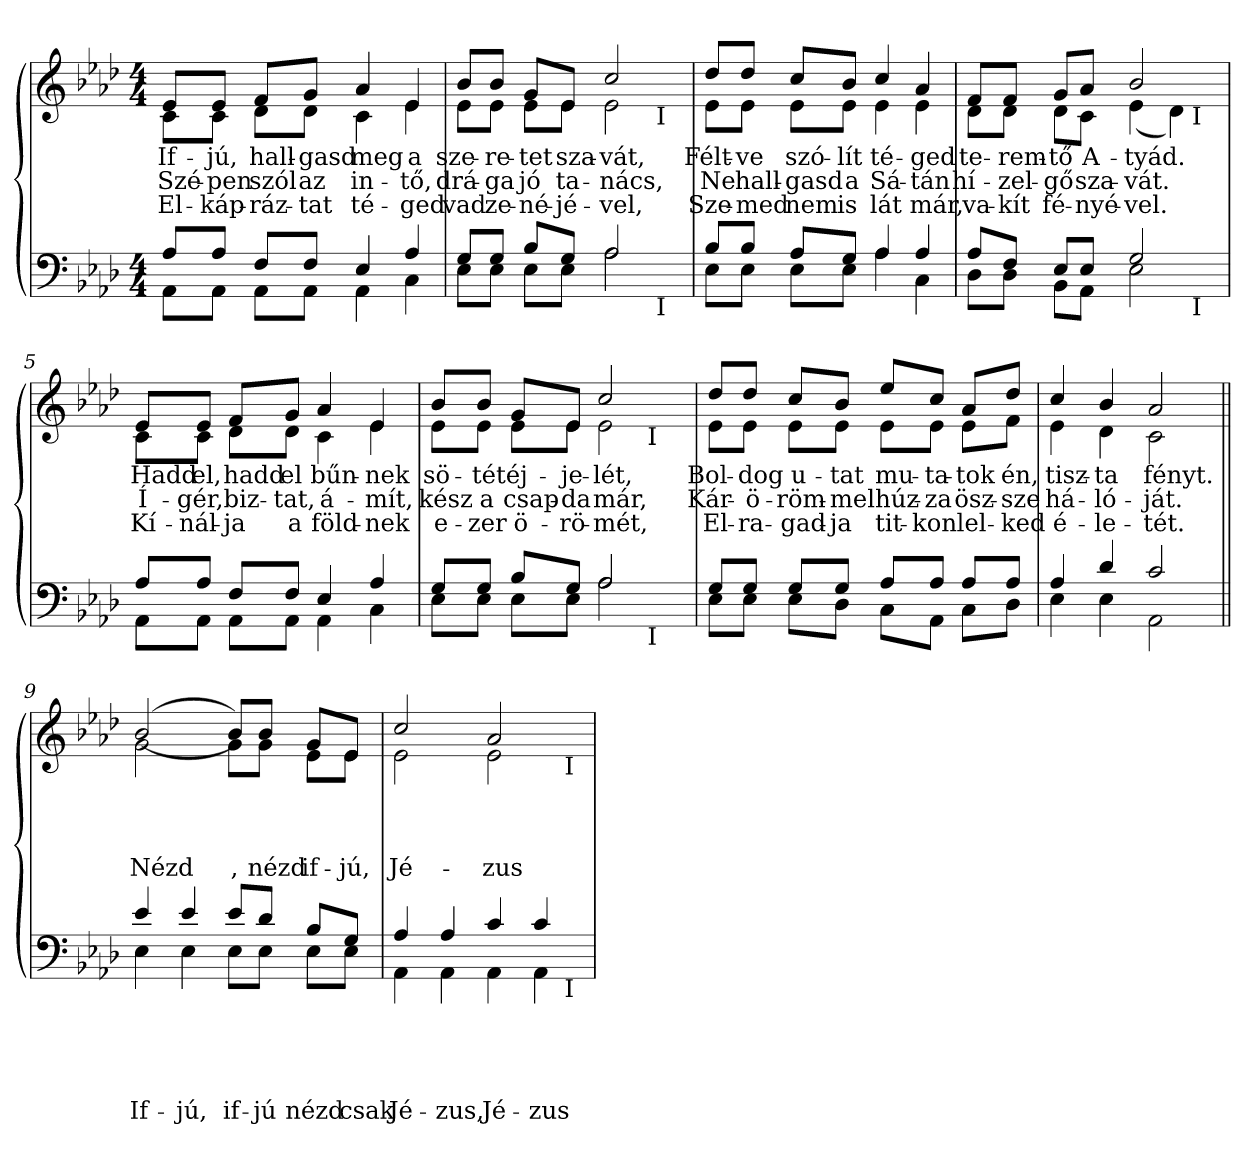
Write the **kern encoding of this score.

**kern	**text	**text	**text	**text	**text	**kern	**text	**text	**text	**text
*part2	*part2	*part2	*part2	*part2	*part2	*part1	*part1	*part1	*part1	*part1
*staff2	*staff2	*staff2	*staff2	*staff2	*staff2	*staff1	*staff1	*staff1	*staff1	*staff1
*clefF4	*	*	*	*	*	*clefG2	*	*	*	*
*k[b-e-a-d-]	*	*	*	*	*	*k[b-e-a-d-]	*	*	*	*
*A-:	*	*	*	*	*	*A-:	*	*	*	*
*M4/4	*	*	*	*	*	*M4/4	*	*	*	*
=1	=1	=1	=1	=1	=1	=1	=1	=1	=1	=1
*^	*	*	*	*	*	*	*	*	*	*
!	!	!	!	!	!	!	!LO:TX:a:B:t=piu mosso	!	!	!	!
!	!	!	!	!	!	!	!	!LO:LY:b	!LO:LY:b	!LO:LY:b	!
*	*	*	*	*	*	*	*^	*	*	*	*
8A-/L	8AA-\L	.	.	.	.	.	8e-/L	8c\L	If-	Szé-	El-	.
!	!	!	!	!	!	!	!	!	!LO:LY:b	!LO:LY:b	!LO:LY:b	!
8A-/J	8AA-\J	.	.	.	.	.	8e-/J	8c\J	-jú,	-pen	-káp-	.
!	!	!	!	!	!	!	!	!	!LO:LY:b	!LO:LY:b	!LO:LY:b	!
8F/L	8AA-\L	.	.	.	.	.	8f/L	8d-\L	hall-	szól	-ráz-	.
!	!	!	!	!	!	!	!	!	!LO:LY:b	!LO:LY:b	!LO:LY:b	!
8F/J	8AA-\J	.	.	.	.	.	8g/J	8d-\J	-gasd	az	-tat	.
!	!	!	!	!	!	!	!	!	!LO:LY:b	!LO:LY:b	!LO:LY:b	!
4E-/	4AA-\	.	.	.	.	.	4a-/	4c\	meg	in-	té-	.
!	!	!	!	!	!	!	!	!	!LO:LY:b	!LO:LY:b	!LO:LY:b	!
4A-/	4C\	.	.	.	.	.	4e-/	4e-\	a	-tő,	-ged	.
*	*	*	*	*	*	*	*v	*v	*	*	*	*
=2	=2	=2	=2	=2	=2	=2	=2	=2	=2	=2	=2
*	*	*	*	*	*	*	*^	*	*	*	*
!	!	!	!	!	!	!	!	!	!LO:LY:b	!LO:LY:b	!LO:LY:b	!
*	*^	*	*	*	*	*	*	*^	*	*	*	*
8G/L	8E-\L	2ryy	.	.	.	.	.	8b-/L	8e-\L	2ryy	sze-	drá-	vad	.
!	!	!	!	!	!	!	!	!	!	!	!LO:LY:b	!LO:LY:b	!LO:LY:b	!
8G/J	8E-\J	.	.	.	.	.	.	8b-/J	8e-\J	.	-re-	-ga	ze-	.
!	!	!	!	!	!	!	!	!	!	!	!LO:LY:b	!LO:LY:b	!LO:LY:b	!
8B-/L	8E-\L	.	.	.	.	.	.	8g/L	8e-\L	.	-tet	jó	-né-	.
!	!	!	!	!	!	!	!	!	!	!	!LO:LY:b	!LO:LY:b	!LO:LY:b	!
8G/J	8E-\J	.	.	.	.	.	.	8e-/J	8e-\J	.	sza-	ta-	-jé-	.
!	!	!	!	!	!	!	!	!	!	!	!LO:LY:b	!LO:LY:b	!LO:LY:b	!
2A-/	2A-\	4ryy	.	.	.	.	.	2cc/	2e-\	4ryy	-vát,	-nács,	-vel,	.
.	.	32ryy	.	.	.	.	.	.	.	32ryy	.	.	.	.
!	!	!	!	!	!	!	!	!	!	!LO:TX:b:t=I	!	!	!	!
!	!	!LO:TX:b:t=I	!	!	!	!	!	!	!	!	!	!	!	!
.	.	8..ryy	.	.	.	.	.	.	.	8..ryy	.	.	.	.
*	*v	*v	*	*	*	*	*	*	*	*	*	*	*	*
*	*	*	*	*	*	*	*v	*v	*v	*	*	*	*
=3	=3	=3	=3	=3	=3	=3	=3	=3	=3	=3	=3
*	*^	*	*	*	*	*	*^	*	*	*	*
*	*	*	*	*	*	*	*	*	*^	*	*	*	*
!	!	!	!	!	!	!	!	!	!	!	!LO:LY:b	!LO:LY:b	!LO:LY:b	!
*	*v	*v	*	*	*	*	*	*	*	*	*	*	*	*
*	*	*	*	*	*	*	*	*v	*v	*	*	*	*
8B-/L	8E-\L	.	.	.	.	.	8dd-/L	8e-\L	Félt-	Ne	Sze-	.
!	!	!	!	!	!	!	!	!	!LO:LY:b	!LO:LY:b	!LO:LY:b	!
8B-/J	8E-\J	.	.	.	.	.	8dd-/J	8e-\J	-ve	hall-	-med	.
!	!	!	!	!	!	!	!	!	!LO:LY:b	!LO:LY:b	!LO:LY:b	!
8A-/L	8E-\L	.	.	.	.	.	8cc/L	8e-\L	szó-	-gasd	nem	.
!	!	!	!	!	!	!	!	!	!LO:LY:b	!LO:LY:b	!LO:LY:b	!
8G/J	8E-\J	.	.	.	.	.	8b-/J	8e-\J	-lít	a	is	.
!	!	!	!	!	!	!	!	!	!LO:LY:b	!LO:LY:b	!LO:LY:b	!
4A-/	4A-\	.	.	.	.	.	4cc/	4e-\	té-	Sá-	lát	.
!	!	!	!	!	!	!	!	!	!LO:LY:b	!LO:LY:b	!LO:LY:b	!
4A-/	4C\	.	.	.	.	.	4a-/	4e-\	-ged	-tán	már,	.
*	*	*	*	*	*	*	*v	*v	*	*	*	*
!!LO:LB:g=z
=4	=4	=4	=4	=4	=4	=4	=4	=4	=4	=4	=4
*	*	*	*	*	*	*	*^	*	*	*	*
!	!	!	!	!	!	!	!	!	!LO:LY:b	!LO:LY:b	!LO:LY:b	!
*	*^	*	*	*	*	*	*	*^	*	*	*	*
8A-/L	8D-\L	2ryy	.	.	.	.	.	8f/L	8d-\L	2ryy	te-	hí-	va-	.
!	!	!	!	!	!	!	!	!	!	!	!LO:LY:b	!LO:LY:b	!LO:LY:b	!
8F/J	8D-\J	.	.	.	.	.	.	8f/J	8d-\J	.	-rem-	-zel-	-kít	.
!	!	!	!	!	!	!	!	!	!	!	!LO:LY:b	!LO:LY:b	!LO:LY:b	!
8E-/L	8BB-\L	.	.	.	.	.	.	8g/L	8d-\L	.	-tő	-gő	fé-	.
!	!	!	!	!	!	!	!	!	!	!	!LO:LY:b	!LO:LY:b	!LO:LY:b	!
8E-/J	8AA-\J	.	.	.	.	.	.	8a-/J	8c\J	.	A-	sza-	-nyé-	.
!	!	!	!	!	!	!	!	!	!	!	!LO:LY:b	!LO:LY:b	!LO:LY:b	!
2G/	2E-\	4ryy	.	.	.	.	.	2b-/	(<4e-\	4ryy	-tyád.	-vát.	-vel.	.
.	.	16.ryy	.	.	.	.	.	.	4d-\)	16.ryy	.	.	.	.
!	!	!	!	!	!	!	!	!	!	!LO:TX:b:t=I	!	!	!	!
!	!	!LO:TX:b:t=I	!	!	!	!	!	!	!	!	!	!	!	!
.	.	8ryy	.	.	.	.	.	.	.	8ryy	.	.	.	.
.	.	32ryy	.	.	.	.	.	.	.	32ryy	.	.	.	.
*	*v	*v	*	*	*	*	*	*	*	*	*	*	*	*
*	*	*	*	*	*	*	*v	*v	*v	*	*	*	*
=5	=5	=5	=5	=5	=5	=5	=5	=5	=5	=5	=5
*	*^	*	*	*	*	*	*^	*	*	*	*
*	*	*	*	*	*	*	*	*	*^	*	*	*	*
!	!	!	!	!	!	!	!	!	!	!	!LO:LY:b	!LO:LY:b	!LO:LY:b	!
*	*v	*v	*	*	*	*	*	*	*	*	*	*	*	*
*	*	*	*	*	*	*	*	*v	*v	*	*	*	*
8A-/L	8AA-\L	.	.	.	.	.	8e-/L	8c\L	Hadd	Í-	Kí-	.
!	!	!	!	!	!	!	!	!	!LO:LY:b	!LO:LY:b	!LO:LY:b	!
8A-/J	8AA-\J	.	.	.	.	.	8e-/J	8c\J	el,	-gér,	-nál-	.
!	!	!	!	!	!	!	!	!	!LO:LY:b	!LO:LY:b	!LO:LY:b	!
8F/L	8AA-\L	.	.	.	.	.	8f/L	8d-\L	hadd	biz-	-ja	.
!	!	!	!	!	!	!	!	!	!LO:LY:b	!LO:LY:b	!LO:LY:b	!
8F/J	8AA-\J	.	.	.	.	.	8g/J	8d-\J	el	-tat,	a	.
!	!	!	!	!	!	!	!	!	!LO:LY:b	!LO:LY:b	!LO:LY:b	!
4E-/	4AA-\	.	.	.	.	.	4a-/	4c\	bűn-	á-	föld-	.
!	!	!	!	!	!	!	!	!	!LO:LY:b	!LO:LY:b	!LO:LY:b	!
4A-/	4C\	.	.	.	.	.	4e-/	4e-\	-nek	-mít,	-nek	.
*	*	*	*	*	*	*	*v	*v	*	*	*	*
=6	=6	=6	=6	=6	=6	=6	=6	=6	=6	=6	=6
*	*	*	*	*	*	*	*^	*	*	*	*
!	!	!	!	!	!	!	!	!	!LO:LY:b	!LO:LY:b	!LO:LY:b	!
*	*^	*	*	*	*	*	*	*^	*	*	*	*
8G/L	8E-\L	2.ryy	.	.	.	.	.	8b-/L	8e-\L	2.ryy	sö-	kész	e-	.
!	!	!	!	!	!	!	!	!	!	!	!LO:LY:b	!LO:LY:b	!LO:LY:b	!
8G/J	8E-\J	.	.	.	.	.	.	8b-/J	8e-\J	.	-tét	a	-zer	.
!	!	!	!	!	!	!	!	!	!	!	!LO:LY:b	!LO:LY:b	!LO:LY:b	!
8B-/L	8E-\L	.	.	.	.	.	.	8g/L	8e-\L	.	éj-	csap-	ö-	.
!	!	!	!	!	!	!	!	!	!	!	!LO:LY:b	!LO:LY:b	!LO:LY:b	!
8G/J	8E-\J	.	.	.	.	.	.	8e-/J	8e-\J	.	-je-	-da	-rö-	.
!	!	!	!	!	!	!	!	!	!	!	!LO:LY:b	!LO:LY:b	!LO:LY:b	!
2A-/	2A-\	.	.	.	.	.	.	2cc/	2e-\	.	-lét,	már,	-mét,	.
!	!	!	!	!	!	!	!	!	!	!LO:TX:b:t=I	!	!	!	!
!	!	!LO:TX:b:t=I	!	!	!	!	!	!	!	!	!	!	!	!
.	.	4ryy	.	.	.	.	.	.	.	4ryy	.	.	.	.
*	*v	*v	*	*	*	*	*	*	*	*	*	*	*	*
*	*	*	*	*	*	*	*v	*v	*v	*	*	*	*
!!LO:PB:g=z
=7	=7	=7	=7	=7	=7	=7	=7	=7	=7	=7	=7
*	*^	*	*	*	*	*	*^	*	*	*	*
*	*	*	*	*	*	*	*	*	*^	*	*	*	*
!	!	!	!	!	!	!	!	!	!	!	!LO:LY:b	!LO:LY:b	!LO:LY:b	!
*	*v	*v	*	*	*	*	*	*	*	*	*	*	*	*
*	*	*	*	*	*	*	*	*v	*v	*	*	*	*
8G/L	8E-\L	.	.	.	.	.	8dd-/L	8e-\L	Bol-	Kár-	El-	.
!	!	!	!	!	!	!	!	!	!LO:LY:b	!LO:LY:b	!LO:LY:b	!
8G/J	8E-\J	.	.	.	.	.	8dd-/J	8e-\J	-dog	-ö-	-ra-	.
!	!	!	!	!	!	!	!	!	!LO:LY:b	!LO:LY:b	!LO:LY:b	!
8G/L	8E-\L	.	.	.	.	.	8cc/L	8e-\L	u-	-röm-	-gad-	.
!	!	!	!	!	!	!	!	!	!LO:LY:b	!LO:LY:b	!LO:LY:b	!
8G/J	8D-\J	.	.	.	.	.	8b-/J	8e-\J	-tat	-mel	-ja	.
!	!	!	!	!	!	!	!	!	!LO:LY:b	!LO:LY:b	!LO:LY:b	!
8A-/L	8C\L	.	.	.	.	.	8ee-/L	8e-\L	mu-	húz-	tit-	.
!	!	!	!	!	!	!	!	!	!LO:LY:b	!LO:LY:b	!LO:LY:b	!
8A-/J	8AA-\J	.	.	.	.	.	8cc/J	8e-\J	-ta-	-za	-kon	.
!	!	!	!	!	!	!	!	!	!LO:LY:b	!LO:LY:b	!LO:LY:b	!
8A-/L	8C\L	.	.	.	.	.	8a-/L	8e-\L	-tok	ösz-	lel-	.
!	!	!	!	!	!	!	!	!	!LO:LY:b	!LO:LY:b	!LO:LY:b	!
8A-/J	8D-\J	.	.	.	.	.	8dd-/J	8f\J	én,	-sze	-ked	.
=8	=8	=8	=8	=8	=8	=8	=8	=8	=8	=8	=8	=8
!	!	!	!	!	!	!	!	!	!LO:LY:b	!LO:LY:b	!LO:LY:b	!
4A-/	4E-\	.	.	.	.	.	4cc/	4e-\	tisz-	há-	é-	.
!	!	!	!	!	!	!	!	!	!LO:LY:b	!LO:LY:b	!LO:LY:b	!
4d-/	4E-\	.	.	.	.	.	4b-/	4d-\	-ta	-ló-	-le-	.
!	!	!	!	!	!	!	!	!	!LO:LY:b	!LO:LY:b	!LO:LY:b	!
2c/	2AA-\	.	.	.	.	.	2a-/	2c\	fényt.	-ját.	-tét.	.
=9||	=9||	=9||	=9||	=9||	=9||	=9||	=9||	=9||	=9||	=9||	=9||	=9||
!	!	!	!	!	!	!LO:LY:a	!	!	!	!	!	!
!	!	!	!	!	!	!	!	!	!	!	!	!LO:LY:b
4e-/	4E-\	.	.	.	.	If-	(<(>2b-/	2g\	.	.	.	Nézd
!	!	!	!	!	!	!LO:LY:a	!	!	!	!	!	!
4e-/	4E-\	.	.	.	.	-jú,	.	.	.	.	.	.
!	!	!	!	!	!	!LO:LY:a	!	!	!	!	!	!
!	!	!	!	!	!	!	!	!	!	!	!	!LO:LY:b
8e-/L	8E-\L	.	.	.	.	if-	8b-/L))	8g\L	.	.	.	,
!	!	!	!	!	!	!LO:LY:a	!	!	!	!	!	!
!	!	!	!	!	!	!	!	!	!	!	!	!LO:LY:b
8d-/J	8E-\J	.	.	.	.	-jú	8b-/J	8g\J	.	.	.	nézd
!	!	!	!	!	!	!LO:LY:a	!	!	!	!	!	!
!	!	!	!	!	!	!	!	!	!	!	!	!LO:LY:b
8B-/L	8E-\L	.	.	.	.	nézd	8g/L	8e-\L	.	.	.	if-
!	!	!	!	!	!	!LO:LY:a	!	!	!	!	!	!
!	!	!	!	!	!	!	!	!	!	!	!	!LO:LY:b
8G/J	8E-\J	.	.	.	.	csak	8e-/J	8e-\J	.	.	.	-jú,
*v	*v	*	*	*	*	*	*	*	*	*	*	*
*	*	*	*	*	*	*v	*v	*	*	*	*
!!LO:LB:g=z
=10	=10	=10	=10	=10	=10	=10	=10	=10	=10	=10
*^	*	*	*	*	*	*^	*	*	*	*
!	!	!	!	!	!	!LO:LY:a	!	!	!	!	!	!
*	*	*	*	*	*	*	*v	*v	*	*	*	*
*	*	*	*	*	*	*	*^	*	*	*	*
!	!	!	!	!	!	!	!	!	!	!	!	!LO:LY:b
*	*^	*	*	*	*	*	*	*^	*	*	*	*
4A-/	4AA-\	2..ryy	.	.	.	.	Jé-	2cc/	2e-\	2..ryy	.	.	.	Jé-
!	!	!	!	!	!	!	!LO:LY:a	!	!	!	!	!	!	!
4A-/	4AA-\	.	.	.	.	.	-zus,	.	.	.	.	.	.	.
!	!	!	!	!	!	!	!LO:LY:a	!	!	!	!	!	!	!
!	!	!	!	!	!	!	!	!	!	!	!	!	!	!LO:LY:b
4c/	4AA-\	.	.	.	.	.	Jé-	2a-/	2e-\	.	.	.	.	-zus
!	!	!	!	!	!	!	!LO:LY:a	!	!	!	!	!	!	!
4c/	4AA-\	.	.	.	.	.	-zus	.	.	.	.	.	.	.
!	!	!	!	!	!	!	!	!	!	!LO:TX:b:t=I	!	!	!	!
!	!	!LO:TX:b:t=I	!	!	!	!	!	!	!	!	!	!	!	!
.	.	8ryy	.	.	.	.	.	.	.	8ryy	.	.	.	.
*v	*v	*v	*	*	*	*	*	*	*	*	*	*	*	*
*	*	*	*	*	*	*v	*v	*v	*	*	*	*
=	=	=	=	=	=	=	=	=	=	=
*-	*-	*-	*-	*-	*-	*-	*-	*-	*-	*-
